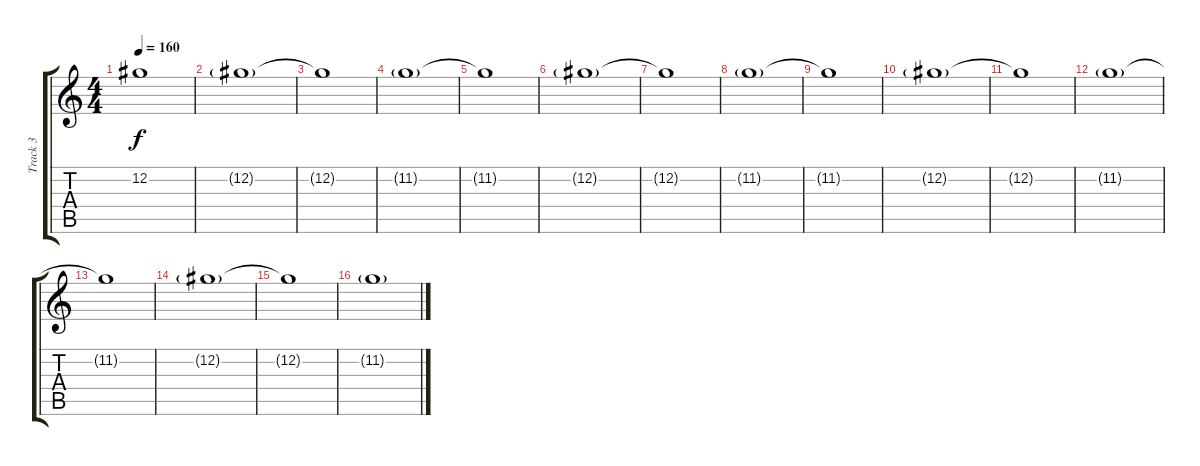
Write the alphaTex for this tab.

\track ("Track 3" "Track 3") {instrument distortionguitar}
\staff {score tabs}
\tuning (Db4 Ab3 E3 B2 Gb2 Db2) {hide}
\ts (4 4)
\tempo 160
\clef g2
\ks c
12.2{t}.1{dy f} |
12.2{g}.1 |
12.2{t}.1 |
11.2{g}.1 |
11.2{t}.1 |
12.2{g}.1 |
12.2{t}.1 |
11.2{g}.1 |
11.2{t}.1 |
12.2{g}.1 |
12.2{t}.1 |
11.2{g}.1 |
11.2{t}.1 |
12.2{g}.1 |
12.2{t}.1 |
11.2{g}.1
